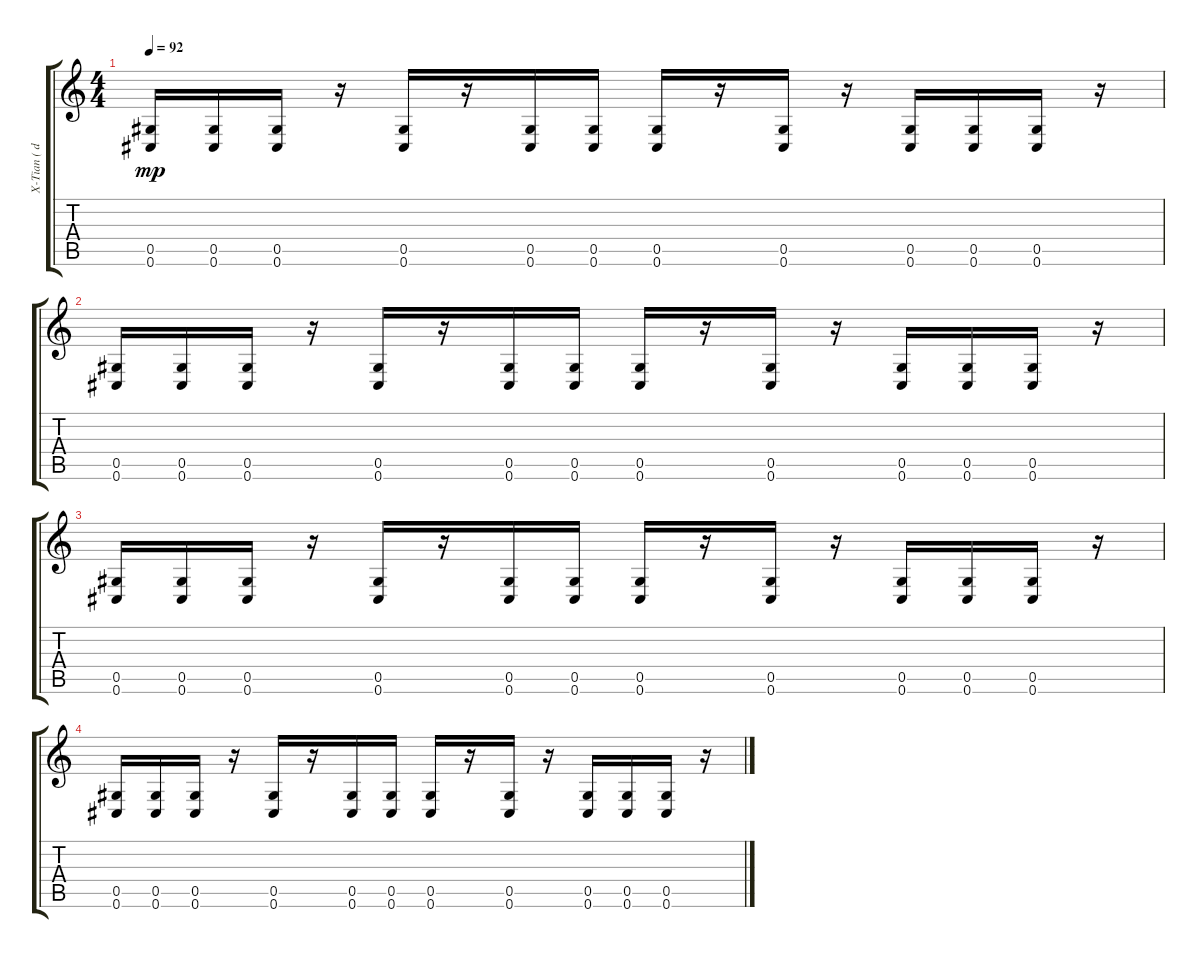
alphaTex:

\track ("X-Tian ( distortion )" "X-Tian ( d") {instrument distortionguitar}
\staff {score tabs}
\tuning (Eb4 Bb3 Gb3 Db3 Ab2 Db2) {hide}
\ts (4 4)
\tempo 92
\clef g2
\ks c
(0.5 0.6).16{dy mp} (0.5 0.6).16 (0.5 0.6).16 r.16 (0.5 0.6).16 r.16 (0.5 0.6).16 (0.5 0.6).16 (0.5 0.6).16 r.16 (0.5 0.6).16 r.16 (0.5 0.6).16 (0.5 0.6).16 (0.5 0.6).16 r.16 |
(0.5 0.6).16 (0.5 0.6).16 (0.5 0.6).16 r.16 (0.5 0.6).16 r.16 (0.5 0.6).16 (0.5 0.6).16 (0.5 0.6).16 r.16 (0.5 0.6).16 r.16 (0.5 0.6).16 (0.5 0.6).16 (0.5 0.6).16 r.16 |
(0.5 0.6).16 (0.5 0.6).16 (0.5 0.6).16 r.16 (0.5 0.6).16 r.16 (0.5 0.6).16 (0.5 0.6).16 (0.5 0.6).16 r.16 (0.5 0.6).16 r.16 (0.5 0.6).16 (0.5 0.6).16 (0.5 0.6).16 r.16 |
(0.5 0.6).16 (0.5 0.6).16 (0.5 0.6).16 r.16 (0.5 0.6).16 r.16 (0.5 0.6).16 (0.5 0.6).16 (0.5 0.6).16 r.16 (0.5 0.6).16 r.16 (0.5 0.6).16 (0.5 0.6).16 (0.5 0.6).16 r.16
